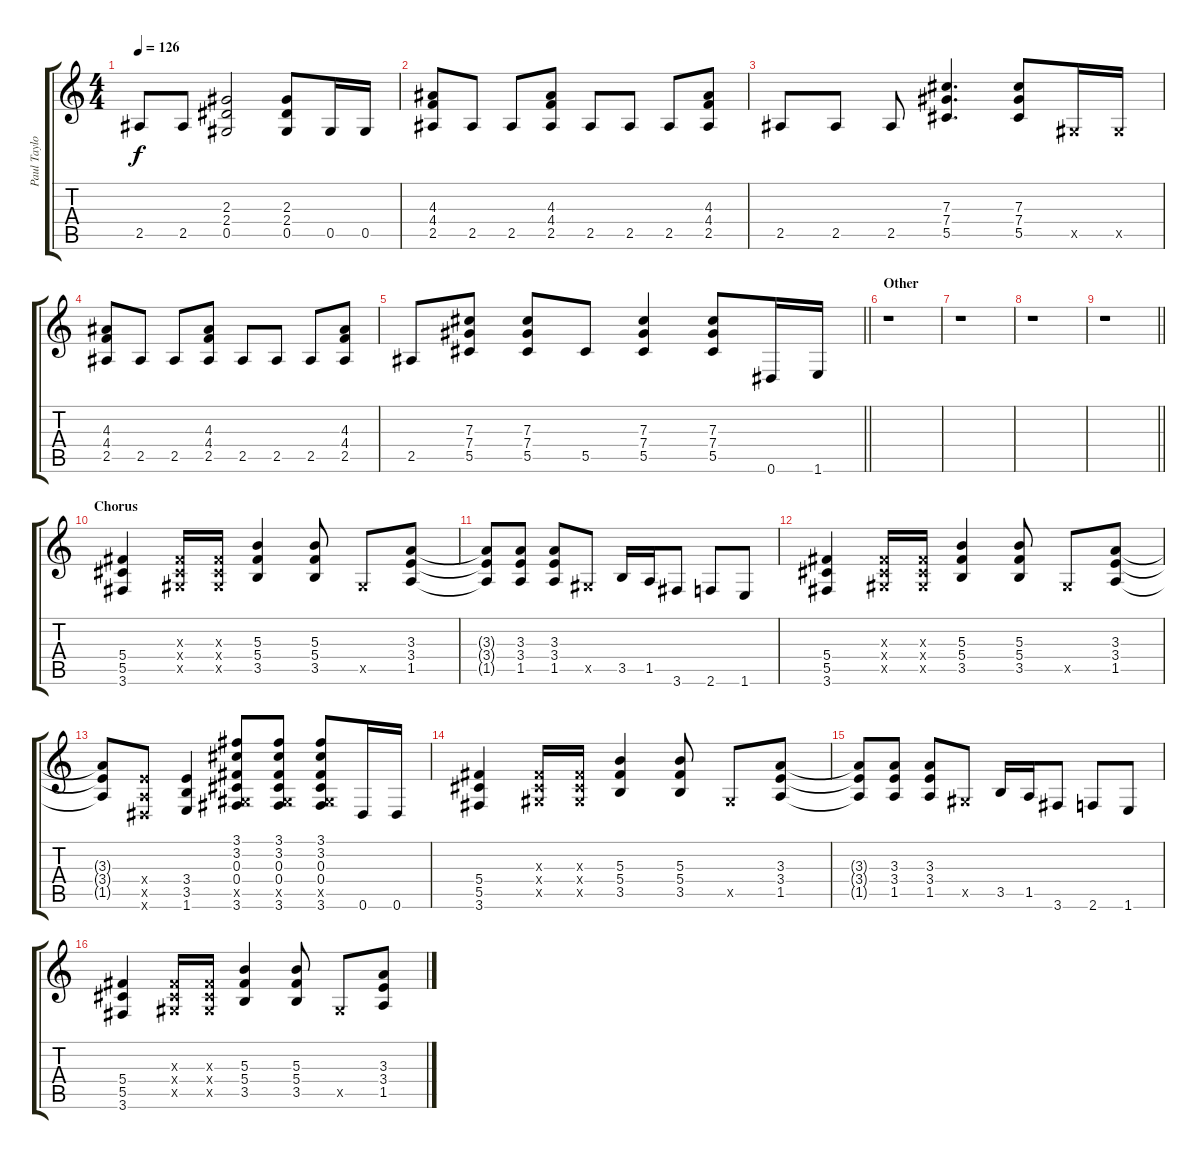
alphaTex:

\track ("Paul Taylor" "Paul Taylo") {instrument distortionguitar}
\staff {score tabs}
\tuning (Eb4 Bb3 Gb3 Db3 Ab2 Eb2) {hide}
\ts (4 4)
\tempo 126
\clef g2
\ks c
2.5.8{dy f} 2.5.8 (2.3 2.4 0.5).2 (2.3 2.4 0.5).8 0.5.16 0.5.16 |
(4.3 4.4 2.5).8 2.5.8 2.5.8 (4.3 4.4 2.5).8 2.5.8 2.5.8 2.5.8 (4.3 4.4 2.5).8 |
2.5.8 2.5.8 2.5.8 (7.3 7.4 5.5).4{d} (7.3 7.4 5.5).8 0.5{x}.16 0.5{x}.16 |
(4.3 4.4 2.5).8 2.5.8 2.5.8 (4.3 4.4 2.5).8 2.5.8 2.5.8 2.5.8 (4.3 4.4 2.5).8 |
\barLineRight lightlight
2.5.8 (7.3 7.4 5.5).8 (7.3 7.4 5.5).8 5.5.8 (7.3 7.4 5.5).4 (7.3 7.4 5.5).8 0.6.16 1.6.16 |
\section ("" "Other")
r.1 |
r.1 |
r.1 |
\barLineRight lightlight
r.1 |
\section ("" "Chorus")
(5.4 5.5 3.6).4 (0.3{x} 0.4{x} 0.5{x}).16 (0.3{x} 0.4{x} 0.5{x}).16 (5.3 5.4 3.5).4 (5.3 5.4 3.5).8 0.5{x}.8 (3.3 3.4 1.5).8 |
(3.3{t} 3.4{t} 1.5{t}).8 (3.3 3.4 1.5).8 (3.3 3.4 1.5).8 0.5{x}.8 3.5.16 1.5.16 3.6.8 2.6.8 1.6.8 |
(5.4 5.5 3.6).4 (0.3{x} 0.4{x} 0.5{x}).16 (0.3{x} 0.4{x} 0.5{x}).16 (5.3 5.4 3.5).4 (5.3 5.4 3.5).8 0.5{x}.8 (3.3 3.4 1.5).8 |
(3.3{t} 3.4{t} 1.5{t}).8 (3.4{x} 1.5{x} 0.6{x}).8 (3.4 3.5 1.6).4 (3.1 3.2 0.3 0.4 0.5{x} 3.6).8 (3.1 3.2 0.3 0.4 0.5{x} 3.6).8 (3.1 3.2 0.3 0.4 0.5{x} 3.6).8 0.6.16 0.6.16 |
(5.4 5.5 3.6).4 (0.3{x} 0.4{x} 0.5{x}).16 (0.3{x} 0.4{x} 0.5{x}).16 (5.3 5.4 3.5).4 (5.3 5.4 3.5).8 0.5{x}.8 (3.3 3.4 1.5).8 |
(3.3{t} 3.4{t} 1.5{t}).8 (3.3 3.4 1.5).8 (3.3 3.4 1.5).8 0.5{x}.8 3.5.16 1.5.16 3.6.8 2.6.8 1.6.8 |
(5.4 5.5 3.6).4 (0.3{x} 0.4{x} 0.5{x}).16 (0.3{x} 0.4{x} 0.5{x}).16 (5.3 5.4 3.5).4 (5.3 5.4 3.5).8 0.5{x}.8 (3.3 3.4 1.5).8
